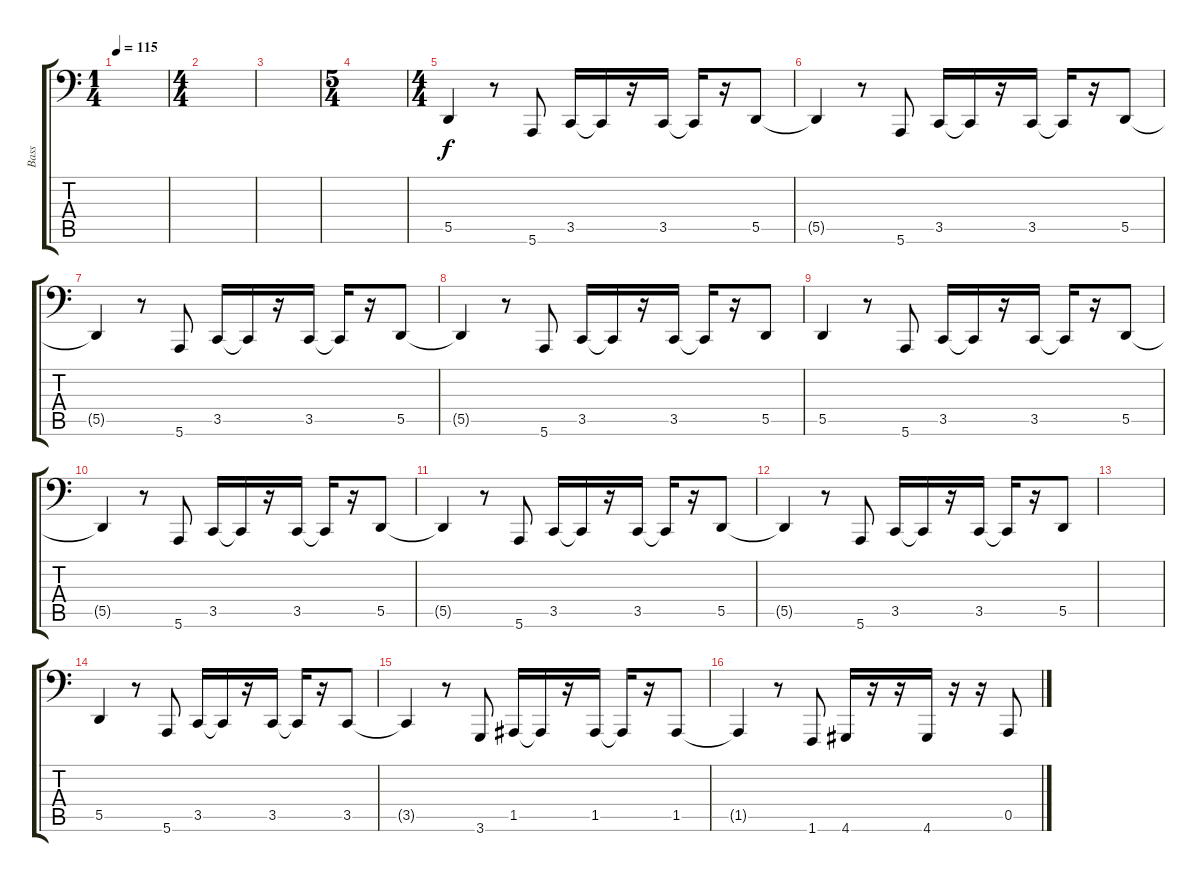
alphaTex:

\track ("Bass" "Bass") {instrument lead8bassandlead}
\staff {score tabs}
\tuning (E3 B2 G2 D2 A1 E1) {hide}
\ts (1 4)
\tempo 115
\clef f4
\ks c
|
\ts (4 4)
|
|
\ts (5 4)
|
\ts (4 4)
5.5.4 r.8 5.6.8 3.5.16 3.5{t}.16 r.16 3.5.16 3.5{t}.16 r.16 5.5.8 |
5.5{t}.4 r.8 5.6.8 3.5.16 3.5{t}.16 r.16 3.5.16 3.5{t}.16 r.16 5.5.8 |
5.5{t}.4 r.8 5.6.8 3.5.16 3.5{t}.16 r.16 3.5.16 3.5{t}.16 r.16 5.5.8 |
5.5{t}.4 r.8 5.6.8 3.5.16 3.5{t}.16 r.16 3.5.16 3.5{t}.16 r.16 5.5.8 |
5.5.4 r.8 5.6.8 3.5.16 3.5{t}.16 r.16 3.5.16 3.5{t}.16 r.16 5.5.8 |
5.5{t}.4 r.8 5.6.8 3.5.16 3.5{t}.16 r.16 3.5.16 3.5{t}.16 r.16 5.5.8 |
5.5{t}.4 r.8 5.6.8 3.5.16 3.5{t}.16 r.16 3.5.16 3.5{t}.16 r.16 5.5.8 |
5.5{t}.4 r.8 5.6.8 3.5.16 3.5{t}.16 r.16 3.5.16 3.5{t}.16 r.16 5.5.8 |
|
5.5.4{instrument acousticbass} r.8 5.6.8 3.5.16 3.5{t}.16 r.16 3.5.16 3.5{t}.16 r.16 3.5.8 |
3.5{t}.4{instrument acousticbass} r.8 3.6.8 1.5.16 1.5{t}.16 r.16 1.5.16 1.5{t}.16 r.16 1.5.8 |
1.5{t}.4{instrument acousticbass} r.8 1.6.8 4.6.16 r.16 r.16 4.6.16 r.16 r.16 0.5.8
